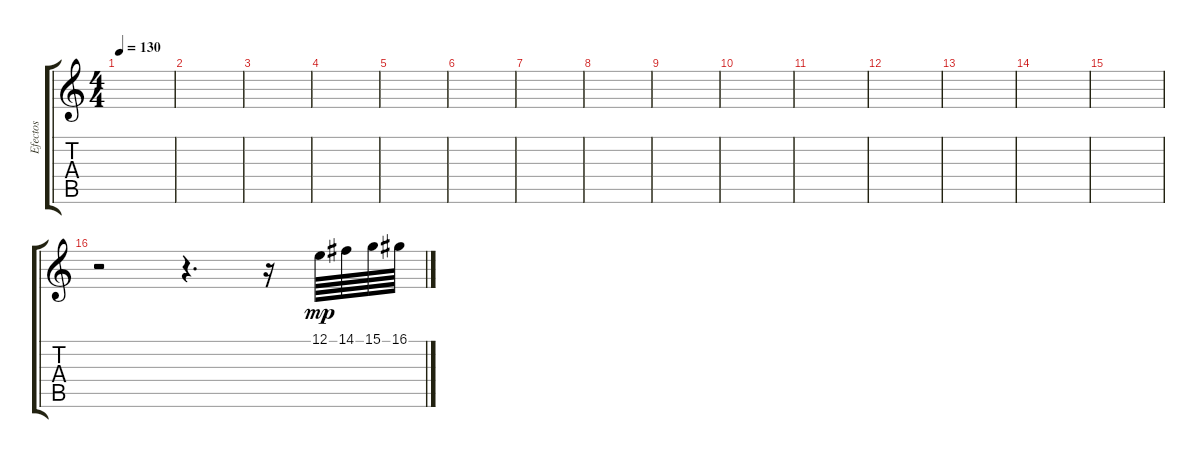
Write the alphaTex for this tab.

\track ("Efectos" "Efectos") {instrument glockenspiel}
\staff {score tabs}
\tuning (E4 B3 G3 D3 A2 E2) {hide}
\ts (4 4)
\tempo 130
\clef g2
\ks c
|
|
|
|
|
|
|
|
|
|
|
|
|
|
|
r.2 r.4{d} r.16 12.1.64{dy mp} 14.1.64 15.1.64 16.1.64
